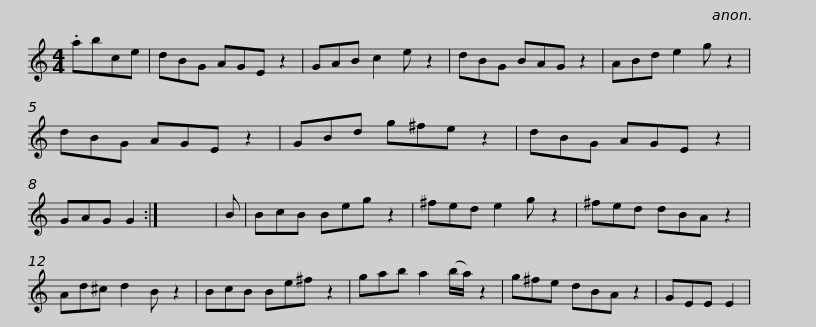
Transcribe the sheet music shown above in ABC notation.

X:1
L:1/8
M:4/4
I:linebreak $
K:C
V:1 treble
V:1
 .abce | dBG AGE z2 | GAB c2 e z2 | dBG BAG z2 | ABd e2 g z2 | %5
 dBG AGE z2 | GBd g^fe z2 |$ dBG AGE z2 | GAG G2 :| x8 | %10
 B | BcB Beg z2 | ^fed e2 g z2 | ^fed dBA z2 | Ad^c d2 B z2 |$ %15
 BcB Be^f z2 | gab a2 (b/a/) z2 | g^fe dBA z2 | GEE E2 | %19
